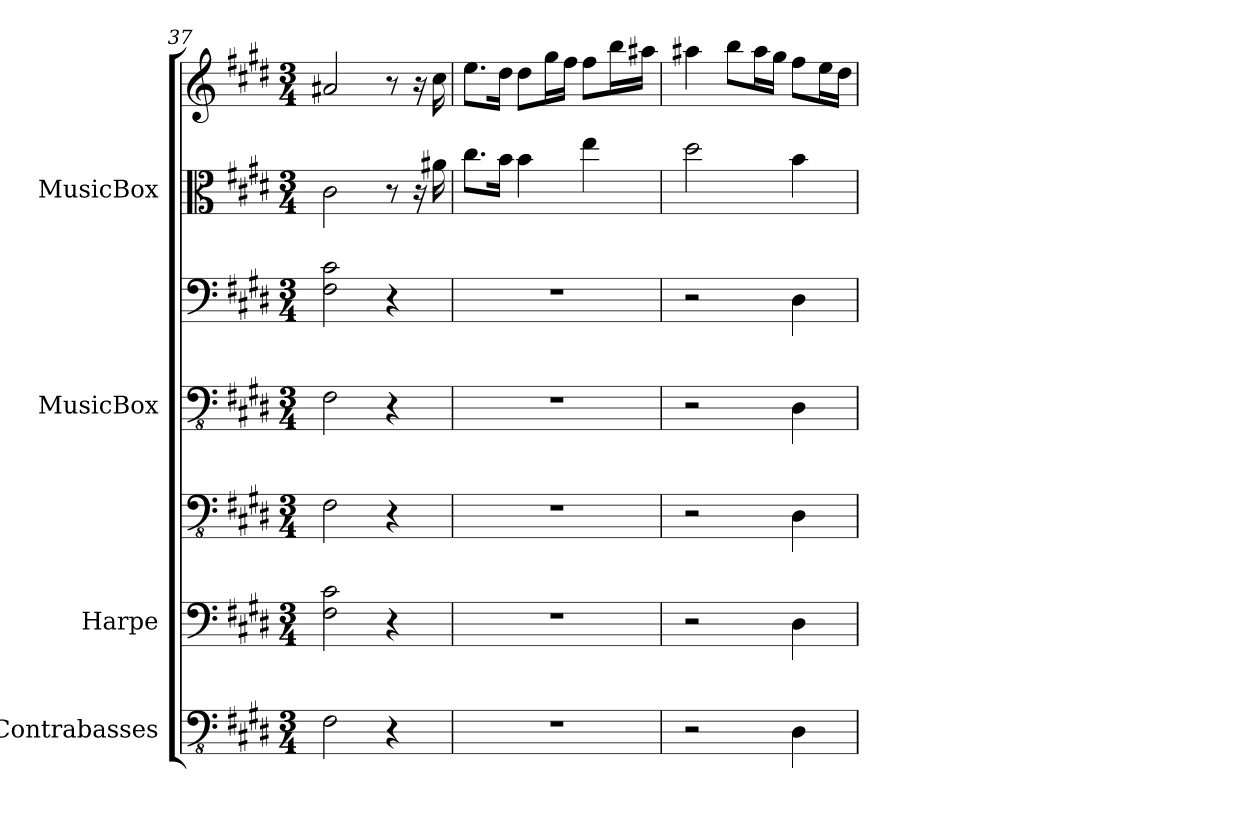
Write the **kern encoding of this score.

**kern	**kern	**kern	**kern	**kern	**kern	**kern
*part4	*part3	*part3	*part2	*part2	*part1	*part1
*staff7	*staff6	*staff5	*staff4	*staff3	*staff2	*staff1
*I"Contrabasses	*I"Harpe	*	*I"MusicBox	*	*I"MusicBox	*
*I'Cbs.	*I'Hrp.	*	*I'MuBx.	*	*I'MuBx.	*
!!LO:PB:g=z
*clefFv4	*clefF4	*clefFv4	*clefFv4	*clefF4	*clefC3	*clefG2
*k[f#c#g#d#]	*k[f#c#g#d#]	*k[f#c#g#d#]	*k[f#c#g#d#]	*k[f#c#g#d#]	*k[f#c#g#d#]	*k[f#c#g#d#]
*E:	*E:	*E:	*E:	*E:	*E:	*E:
*M3/4	*M3/4	*M3/4	*M3/4	*M3/4	*M3/4	*M3/4
=37	=37	=37	=37	=37	=37	=37
2FF#\	2F#\ 2c#\	2FF#\	2FF#\	2F#\ 2c#\	2c#\	2a#X/
4r	4r	4r	4r	4r	8r	8r
.	.	.	.	.	16r	16r
.	.	.	.	.	16a#X\	16cc#\
=38	=38	=38	=38	=38	=38	=38
2.r	2.r	2.r	2.r	2.r	8.cc#\L	8.ee\L
.	.	.	.	.	16b\Jk	16dd#\Jk
.	.	.	.	.	4b\	8dd#\L
.	.	.	.	.	.	16gg#\L
.	.	.	.	.	.	16ff#\JJ
.	.	.	.	.	4ee\	8ff#\L
.	.	.	.	.	.	16bb\L
.	.	.	.	.	.	16aa#X\JJ
=39	=39	=39	=39	=39	=39	=39
2r	2r	2r	2r	2r	2dd#\	4aa#X\
.	.	.	.	.	.	8bb\L
.	.	.	.	.	.	16aa#\L
.	.	.	.	.	.	16gg#\JJ
4DD#\	4D#\	4DD#\	4DD#\	4D#\	4b\	8ff#\L
.	.	.	.	.	.	16ee\L
.	.	.	.	.	.	16dd#\JJ
=	=	=	=	=	=	=
*-	*-	*-	*-	*-	*-	*-
